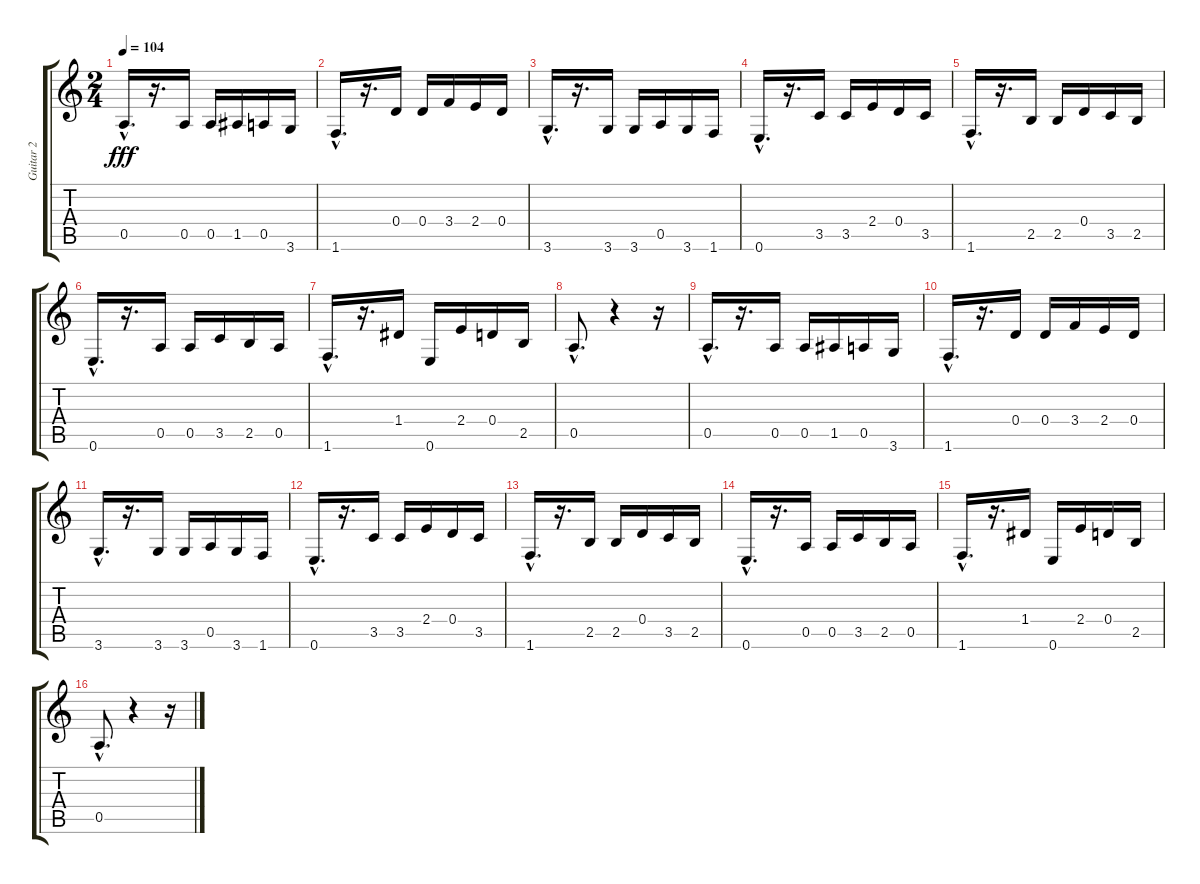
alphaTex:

\track ("Guitar 2" "Guitar 2") {instrument acousticguitarnylon}
\staff {score tabs}
\tuning (E4 B3 G3 D3 A2 E2) {hide}
\ts (2 4)
\tempo 104
\clef g2
\ks c
0.5{hac}.16{d dy fff} r.16{d} 0.5.16 0.5.16 1.5.16 0.5.16 3.6.16 |
1.6{hac}.16{d} r.16{d} 0.4.16 0.4.16 3.4.16 2.4.16 0.4.16 |
3.6{hac}.16{d} r.16{d} 3.6.16 3.6.16 0.5.16 3.6.16 1.6.16 |
0.6{hac}.16{d} r.16{d} 3.5.16 3.5.16 2.4.16 0.4.16 3.5.16 |
1.6{hac}.16{d} r.16{d} 2.5.16 2.5.16 0.4.16 3.5.16 2.5.16 |
0.6{hac}.16{d} r.16{d} 0.5.16 0.5.16 3.5.16 2.5.16 0.5.16 |
1.6{hac}.16{d} r.16{d} 1.4.16 0.6.16 2.4.16 0.4.16 2.5.16 |
0.5{hac}.8{d} r.4 r.16 |
0.5{hac}.16{d} r.16{d} 0.5.16 0.5.16 1.5.16 0.5.16 3.6.16 |
1.6{hac}.16{d} r.16{d} 0.4.16 0.4.16 3.4.16 2.4.16 0.4.16 |
3.6{hac}.16{d} r.16{d} 3.6.16 3.6.16 0.5.16 3.6.16 1.6.16 |
0.6{hac}.16{d} r.16{d} 3.5.16 3.5.16 2.4.16 0.4.16 3.5.16 |
1.6{hac}.16{d} r.16{d} 2.5.16 2.5.16 0.4.16 3.5.16 2.5.16 |
0.6{hac}.16{d} r.16{d} 0.5.16 0.5.16 3.5.16 2.5.16 0.5.16 |
1.6{hac}.16{d} r.16{d} 1.4.16 0.6.16 2.4.16 0.4.16 2.5.16 |
0.5{hac}.8{d} r.4 r.16
